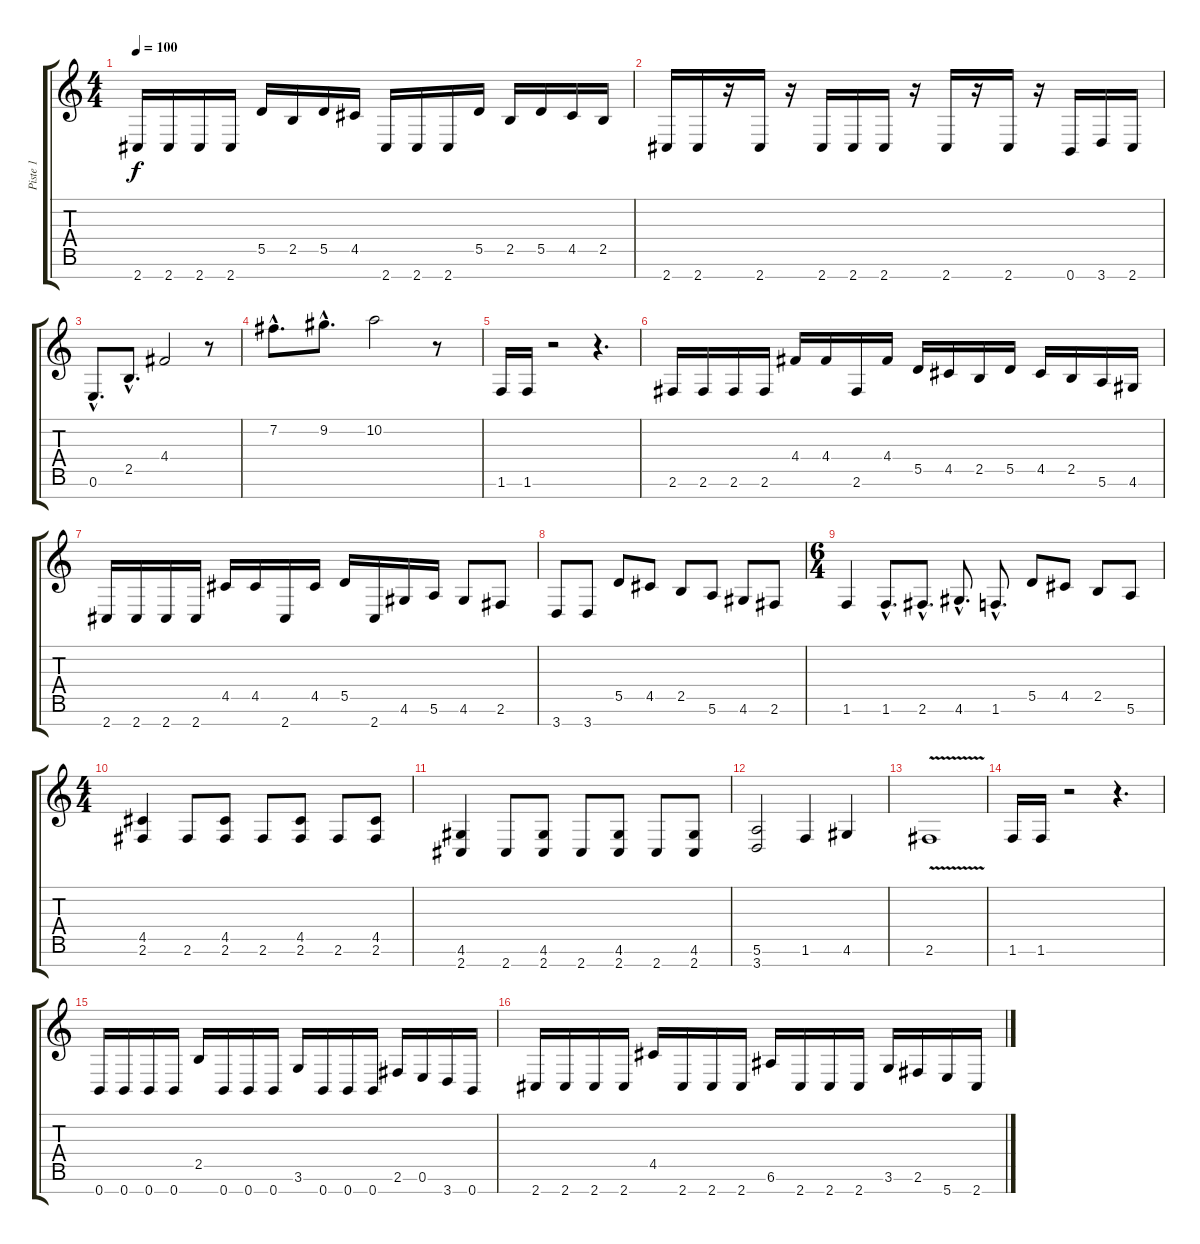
\track ("Piste 1" "Piste 1") {instrument distortionguitar}
\staff {score tabs}
\tuning (E4 B3 G3 D3 A2 E2 B1) {hide}
\ts (4 4)
\tempo 100
\clef g2
\ks c
2.7.16{dy f} 2.7.16 2.7.16 2.7.16 5.5.16 2.5.16 5.5.16 4.5.16 2.7.16 2.7.16 2.7.16 5.5.16 2.5.16 5.5.16 4.5.16 2.5.16 |
2.7.16 2.7.16 r.16 2.7.16 r.16 2.7.16 2.7.16 2.7.16 r.16 2.7.16 r.16 2.7.16 r.16 0.7.16 3.7.16 2.7.16 |
0.6{hac}.8{d} 2.5{hac}.8{d} 4.4.2 r.8 |
7.2{hac}.8{d} 9.2{hac}.8{d} 10.2.2 r.8 |
1.6.16 1.6.16 r.2 r.4{d} |
2.6.16 2.6.16 2.6.16 2.6.16 4.4.16 4.4.16 2.6.16 4.4.16 5.5.16 4.5.16 2.5.16 5.5.16 4.5.16 2.5.16 5.6.16 4.6.16 |
2.7.16 2.7.16 2.7.16 2.7.16 4.5.16 4.5.16 2.7.16 4.5.16 5.5.16 2.7.16 4.6.16 5.6.16 4.6.8 2.6.8 |
3.7.8 3.7.8 5.5.8 4.5.8 2.5.8 5.6.8 4.6.8 2.6.8 |
\ts (6 4)
1.6.4 1.6{hac}.8{d} 2.6{hac}.8{d} 4.6{hac}.8{d} 1.6{hac}.8{d} 5.5.8 4.5.8 2.5.8 5.6.8 |
\ts (4 4)
(4.5 2.6).4 2.6.8 (4.5 2.6).8 2.6.8 (4.5 2.6).8 2.6.8 (4.5 2.6).8 |
(4.6 2.7).4 2.7.8 (4.6 2.7).8 2.7.8 (4.6 2.7).8 2.7.8 (4.6 2.7).8 |
(5.6 3.7).2 1.6.4 4.6.4 |
2.6{v}.1 |
1.6.16 1.6.16 r.2 r.4{d} |
0.7.16 0.7.16 0.7.16 0.7.16 2.5.16 0.7.16 0.7.16 0.7.16 3.6.16 0.7.16 0.7.16 0.7.16 2.6.16 0.6.16 3.7.16 0.7.16 |
2.7.16 2.7.16 2.7.16 2.7.16 4.5.16 2.7.16 2.7.16 2.7.16 6.6.16 2.7.16 2.7.16 2.7.16 3.6.16 2.6.16 5.7.16 2.7.16
